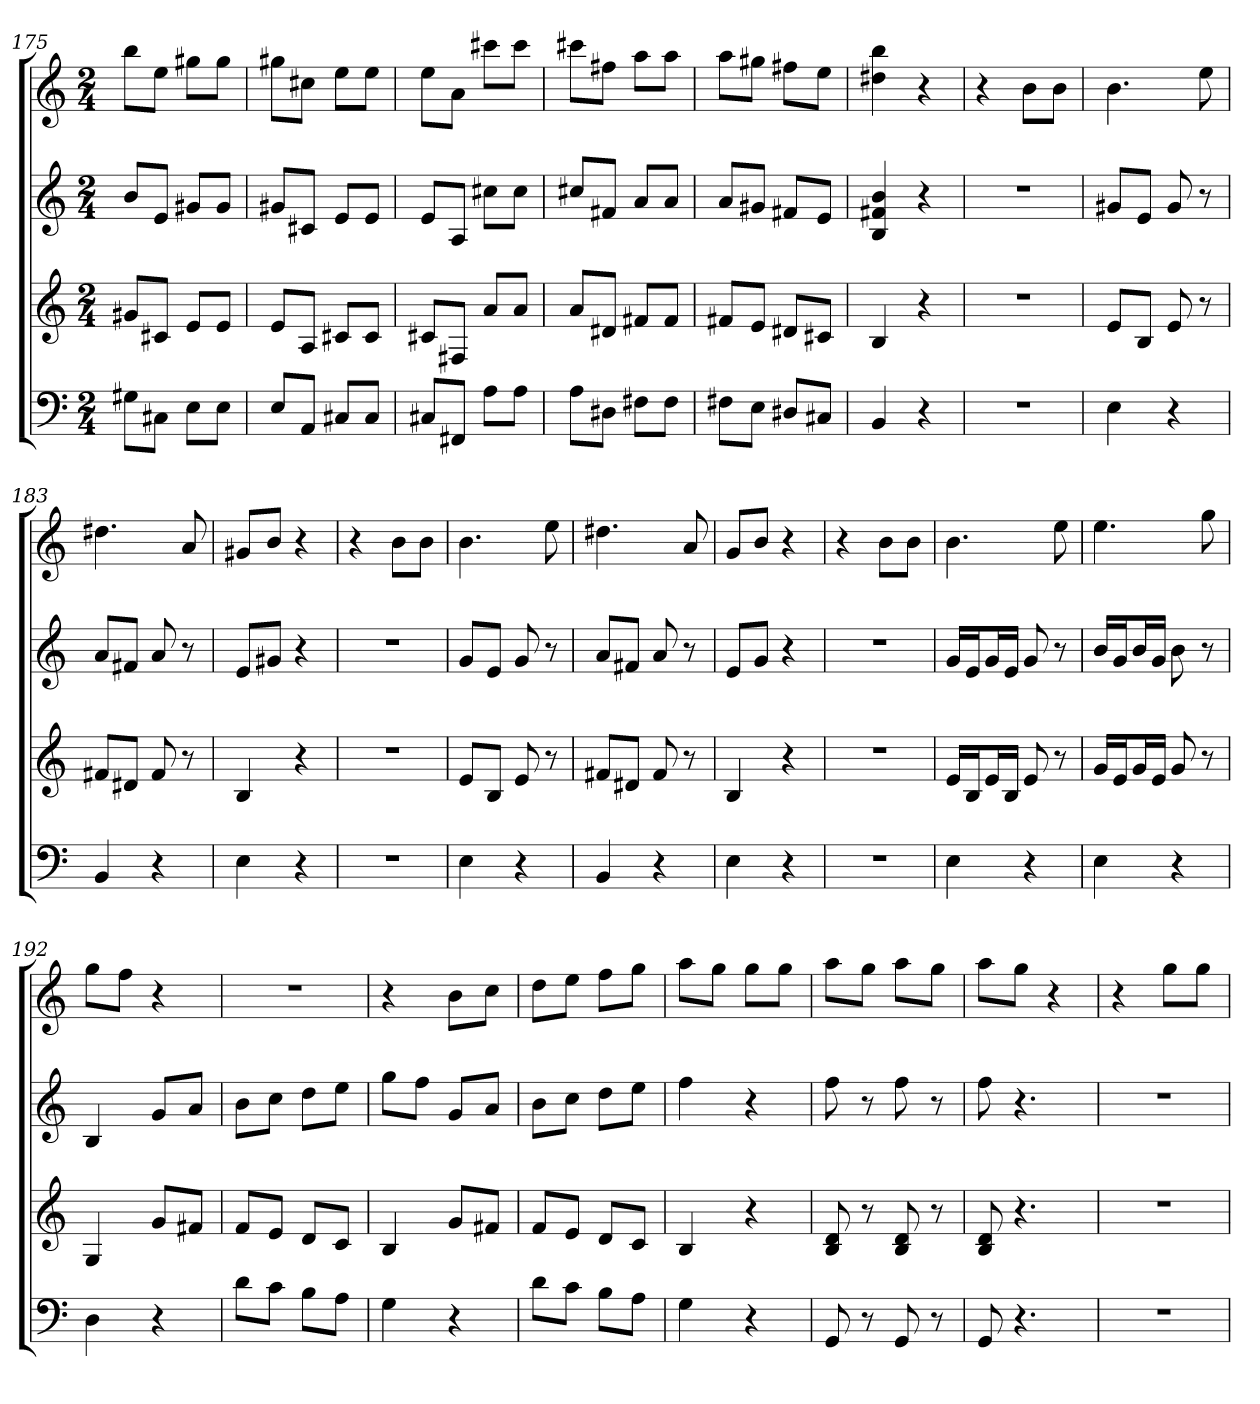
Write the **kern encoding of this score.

**kern	**kern	**kern	**kern
*part4	*part3	*part2	*part1
*staff4	*staff3	*staff2	*staff1
*k[]	*k[]	*k[]	*k[]
*C:	*C:	*C:	*C:
*M2/4	*M2/4	*M2/4	*M2/4
=175	=175	=175	=175
8G#XL	8g#XL	8bL	8bbL
8C#XJ	8c#XJ	8eJ	8eeJ
8EL	8eL	8g#XL	8gg#XL
8EJ	8eJ	8g#J	8gg#J
=176	=176	=176	=176
8EL	8eL	8g#XL	8gg#XL
8AAJ	8AJ	8c#XJ	8cc#XJ
8C#XL	8c#XL	8eL	8eeL
8C#J	8c#J	8eJ	8eeJ
=177	=177	=177	=177
8C#XL	8c#XL	8eL	8eeL
8FF#XJ	8F#XJ	8AJ	8aJ
8AL	8aL	8cc#XL	8ccc#XL
8AJ	8aJ	8cc#J	8ccc#J
=178	=178	=178	=178
8AL	8aL	8cc#XL	8ccc#XL
8D#XJ	8d#XJ	8f#XJ	8ff#XJ
8F#XL	8f#XL	8aL	8aaL
8F#J	8f#J	8aJ	8aaJ
=179	=179	=179	=179
8F#XL	8f#XL	8aL	8aaL
8EJ	8eJ	8g#XJ	8gg#XJ
8D#XL	8d#XL	8f#XL	8ff#XL
8C#XJ	8c#XJ	8eJ	8eeJ
=180	=180	=180	=180
4BB	4B	4B 4f#X 4b	4dd#X 4bb
4r	4r	4r	4r
=181	=181	=181	=181
2r	2r	2r	4r
.	.	.	8bL
.	.	.	8bJ
=182	=182	=182	=182
4E	8eL	8g#XL	4.b
.	8BJ	8eJ	.
4r	8e	8g#	.
.	8r	8r	8ee
=183	=183	=183	=183
4BB	8f#XL	8aL	4.dd#X
.	8d#XJ	8f#XJ	.
4r	8f#	8a	.
.	8r	8r	8a
=184	=184	=184	=184
4E	4B	8eL	8g#XL
.	.	8g#XJ	8bJ
4r	4r	4r	4r
=185	=185	=185	=185
2r	2r	2r	4r
.	.	.	8bL
.	.	.	8bJ
=186	=186	=186	=186
4E	8eL	8gL	4.b
.	8BJ	8eJ	.
4r	8e	8g	.
.	8r	8r	8ee
=187	=187	=187	=187
4BB	8f#XL	8aL	4.dd#X
.	8d#XJ	8f#XJ	.
4r	8f#	8a	.
.	8r	8r	8a
=188	=188	=188	=188
4E	4B	8eL	8gL
.	.	8gJ	8bJ
4r	4r	4r	4r
=189	=189	=189	=189
2r	2r	2r	4r
.	.	.	8bL
.	.	.	8bJ
=190	=190	=190	=190
4E	16eLL	16gLL	4.b
.	16BJ	16eJ	.
.	16eL	16gL	.
.	16BJJ	16eJJ	.
4r	8e	8g	.
.	8r	8r	8ee
=191	=191	=191	=191
4E	16gLL	16bLL	4.ee
.	16eJ	16gJ	.
.	16gL	16bL	.
.	16eJJ	16gJJ	.
4r	8g	8b	.
.	8r	8r	8gg
=192	=192	=192	=192
4D	4G	4B	8ggL
.	.	.	8ffJ
4r	8gL	8gL	4r
.	8f#XJ	8aJ	.
=193	=193	=193	=193
8dL	8fL	8bL	2r
8cJ	8eJ	8ccJ	.
8BL	8dL	8ddL	.
8AJ	8cJ	8eeJ	.
=194	=194	=194	=194
4G	4B	8ggL	4r
.	.	8ffJ	.
4r	8gL	8gL	8bL
.	8f#XJ	8aJ	8ccJ
=195	=195	=195	=195
8dL	8fL	8bL	8ddL
8cJ	8eJ	8ccJ	8eeJ
8BL	8dL	8ddL	8ffL
8AJ	8cJ	8eeJ	8ggJ
=196	=196	=196	=196
4G	4B	4ff	8aaL
.	.	.	8ggJ
4r	4r	4r	8ggL
.	.	.	8ggJ
=197	=197	=197	=197
8GG	8B 8d	8ff	8aaL
8r	8r	8r	8ggJ
8GG	8B 8d	8ff	8aaL
8r	8r	8r	8ggJ
=198	=198	=198	=198
8GG	8B 8d	8ff	8aaL
4.r	4.r	4.r	8ggJ
.	.	.	4r
=199	=199	=199	=199
2r	2r	2r	4r
.	.	.	8ggL
.	.	.	8ggJ
=	=	=	=
*-	*-	*-	*-
